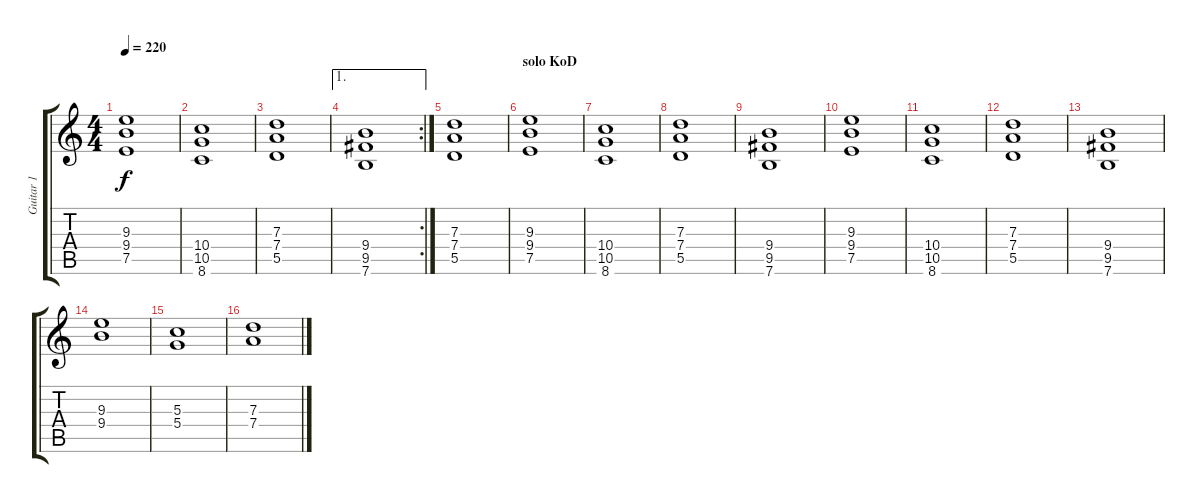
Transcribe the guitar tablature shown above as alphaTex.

\track ("Guitar 1" "Guitar 1") {instrument distortionguitar}
\staff {score tabs}
\tuning (E4 B3 G3 D3 A2 E2) {hide}
\ts (4 4)
\tempo 220
\clef g2
\ks c
(9.3 9.4 7.5).1{dy f} |
(10.4 10.5 8.6).1 |
(7.3 7.4 5.5).1 |
\ae 1
\rc 2
(9.4 9.5 7.6).1 |
(7.3 7.4 5.5).1 |
\section ("" "solo KoD")
(9.3 9.4 7.5).1 |
(10.4 10.5 8.6).1 |
(7.3 7.4 5.5).1 |
(9.4 9.5 7.6).1 |
(9.3 9.4 7.5).1 |
(10.4 10.5 8.6).1 |
(7.3 7.4 5.5).1 |
(9.4 9.5 7.6).1 |
(9.3 9.4).1 |
(5.3 5.4).1 |
(7.3 7.4).1
